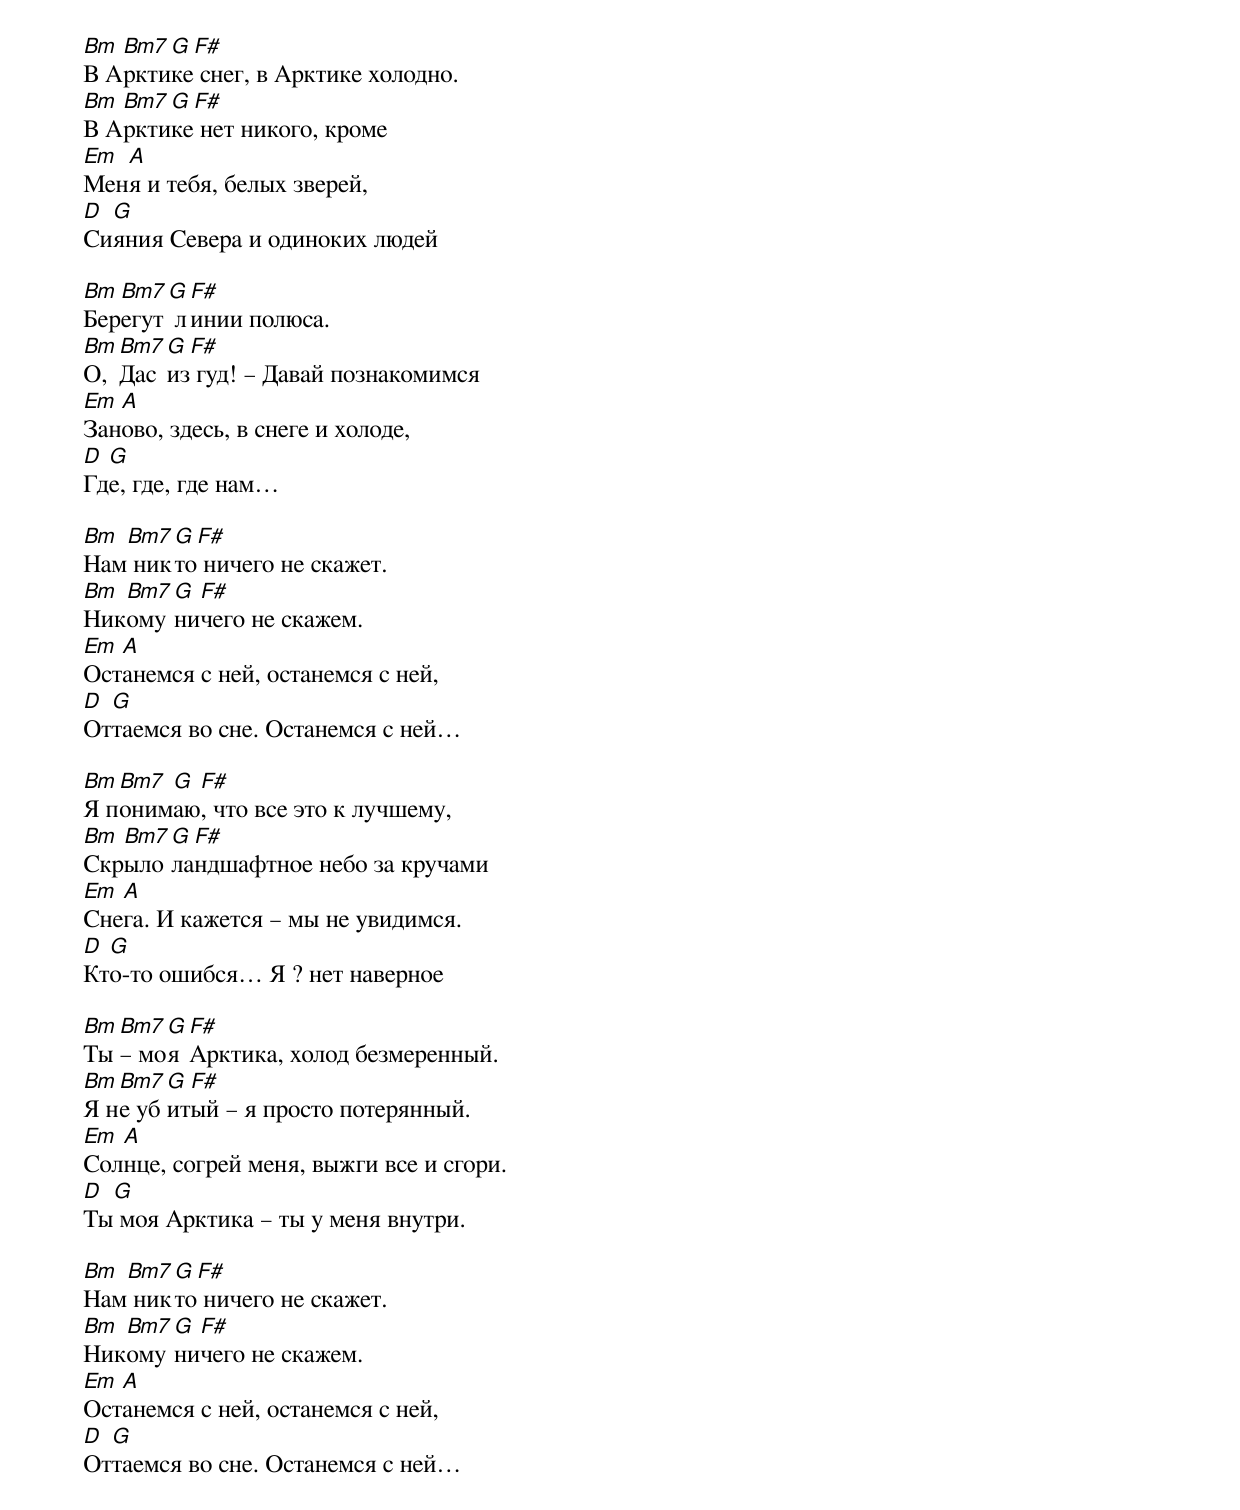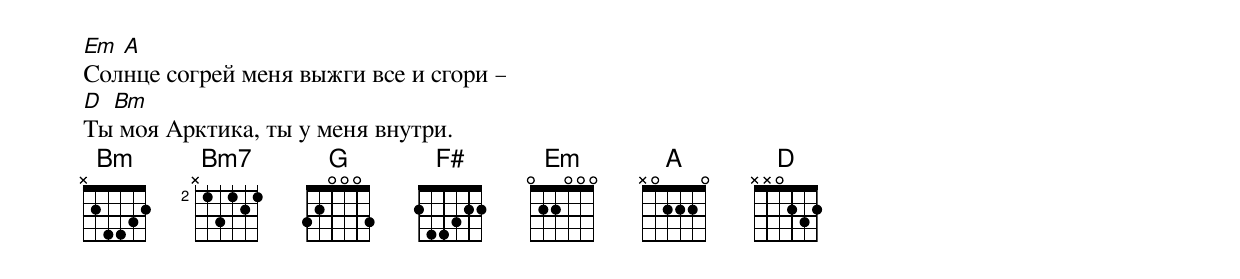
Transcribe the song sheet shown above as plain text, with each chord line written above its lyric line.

Bm Bm7 G F#
В Арктике снег, в Арктике холодно.
Bm Bm7 G F#
В Арктике нет никого, кроме
Em A
Меня и тебя, белых зверей,
D G
Сияния Севера и одиноких людей

Bm Bm7 G F#
Берегут линии полюса.
Bm Bm7 G F#
О, Дас из гуд! – Давай познакомимся
Em A
Заново, здесь, в снеге и холоде,
D G
Где, где, где нам…

Bm Bm7 G F#
Нам никто ничего не скажет.
Bm Bm7 G F#
Никому ничего не скажем.
Em A
Останемся с ней, останемся с ней,
D G
Оттаемся во сне. Останемся с ней…

Bm Bm7 G F#
Я понимаю, что все это к лучшему,
Bm Bm7 G F#
Скрыло ландшафтное небо за кручами
Em A
Снега. И кажется – мы не увидимся.
D G
Кто-то ошибся… Я ? нет наверное

Bm Bm7 G F#
Ты – моя Арктика, холод безмеренный.
Bm Bm7 G F#
Я не убитый – я просто потерянный.
Em A
Солнце, согрей меня, выжги все и сгори.
D G
Ты моя Арктика – ты у меня внутри.

Bm Bm7 G F#
Нам никто ничего не скажет.
Bm Bm7 G F#
Никому ничего не скажем.
Em A
Останемся с ней, останемся с ней,
D G
Оттаемся во сне. Останемся с ней…

Em A
Солнце согрей меня выжги все и сгори –
D Bm
Ты моя Арктика, ты у меня внутри.
